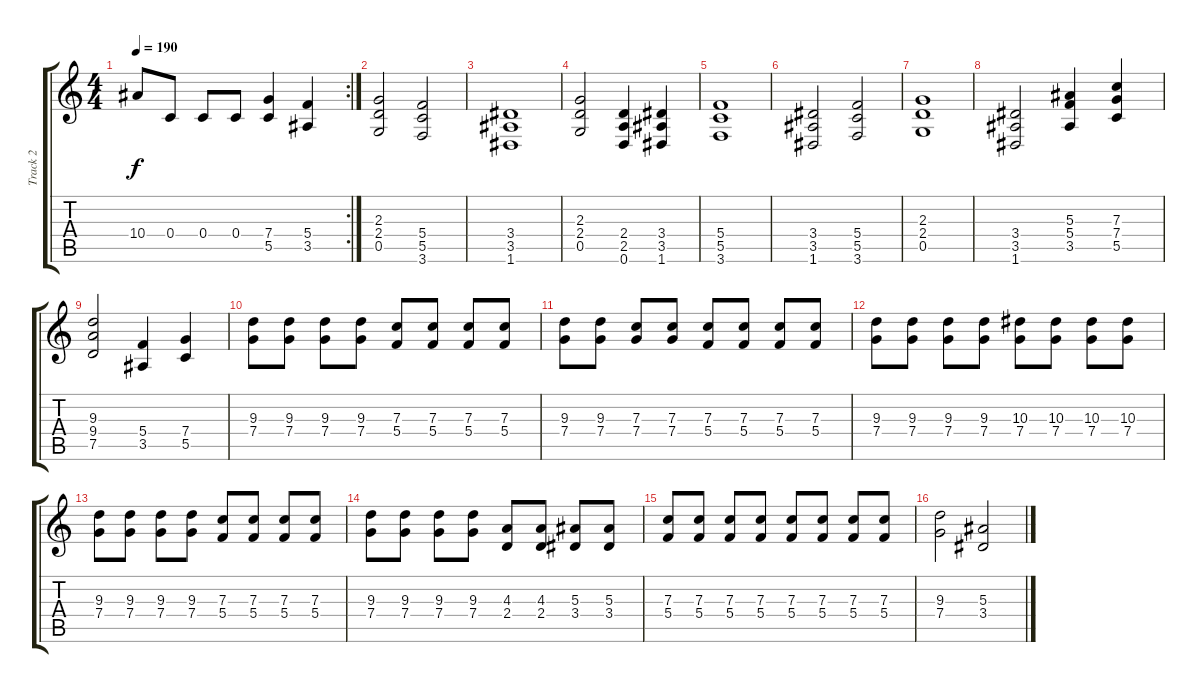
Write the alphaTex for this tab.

\track ("Track 2" "Track 2") {instrument distortionguitar}
\staff {score tabs}
\tuning (D4 A3 F3 C3 G2 D2) {hide}
\rc 2
\ts (4 4)
\tempo 190
\clef g2
\ks c
10.4.8{dy f} 0.4.8 0.4.8 0.4.8 (7.4 5.5).4 (5.4 3.5).4 |
(2.3 2.4 0.5).2 (5.4 5.5 3.6).2 |
(3.4 3.5 1.6).1 |
(2.3 2.4 0.5).2 (2.4 2.5 0.6).4 (3.4 3.5 1.6).4 |
(5.4 5.5 3.6).1 |
(3.4 3.5 1.6).2 (5.4 5.5 3.6).2 |
(2.3 2.4 0.5).1 |
(3.4 3.5 1.6).2 (5.3 5.4 3.5).4 (7.3 7.4 5.5).4 |
(9.3 9.4 7.5).2 (5.4 3.5).4 (7.4 5.5).4 |
(9.3 7.4).8 (9.3 7.4).8 (9.3 7.4).8 (9.3 7.4).8 (7.3 5.4).8 (7.3 5.4).8 (7.3 5.4).8 (7.3 5.4).8 |
(9.3 7.4).8 (9.3 7.4).8 (7.3 7.4).8 (7.3 7.4).8 (7.3 5.4).8 (7.3 5.4).8 (7.3 5.4).8 (7.3 5.4).8 |
(9.3 7.4).8 (9.3 7.4).8 (9.3 7.4).8 (9.3 7.4).8 (10.3 7.4).8 (10.3 7.4).8 (10.3 7.4).8 (10.3 7.4).8 |
(9.3 7.4).8 (9.3 7.4).8 (9.3 7.4).8 (9.3 7.4).8 (7.3 5.4).8 (7.3 5.4).8 (7.3 5.4).8 (7.3 5.4).8 |
(9.3 7.4).8 (9.3 7.4).8 (9.3 7.4).8 (9.3 7.4).8 (4.3 2.4).8 (4.3 2.4).8 (5.3 3.4).8 (5.3 3.4).8 |
(7.3 5.4).8 (7.3 5.4).8 (7.3 5.4).8 (7.3 5.4).8 (7.3 5.4).8 (7.3 5.4).8 (7.3 5.4).8 (7.3 5.4).8 |
(9.3 7.4).2 (5.3 3.4).2
